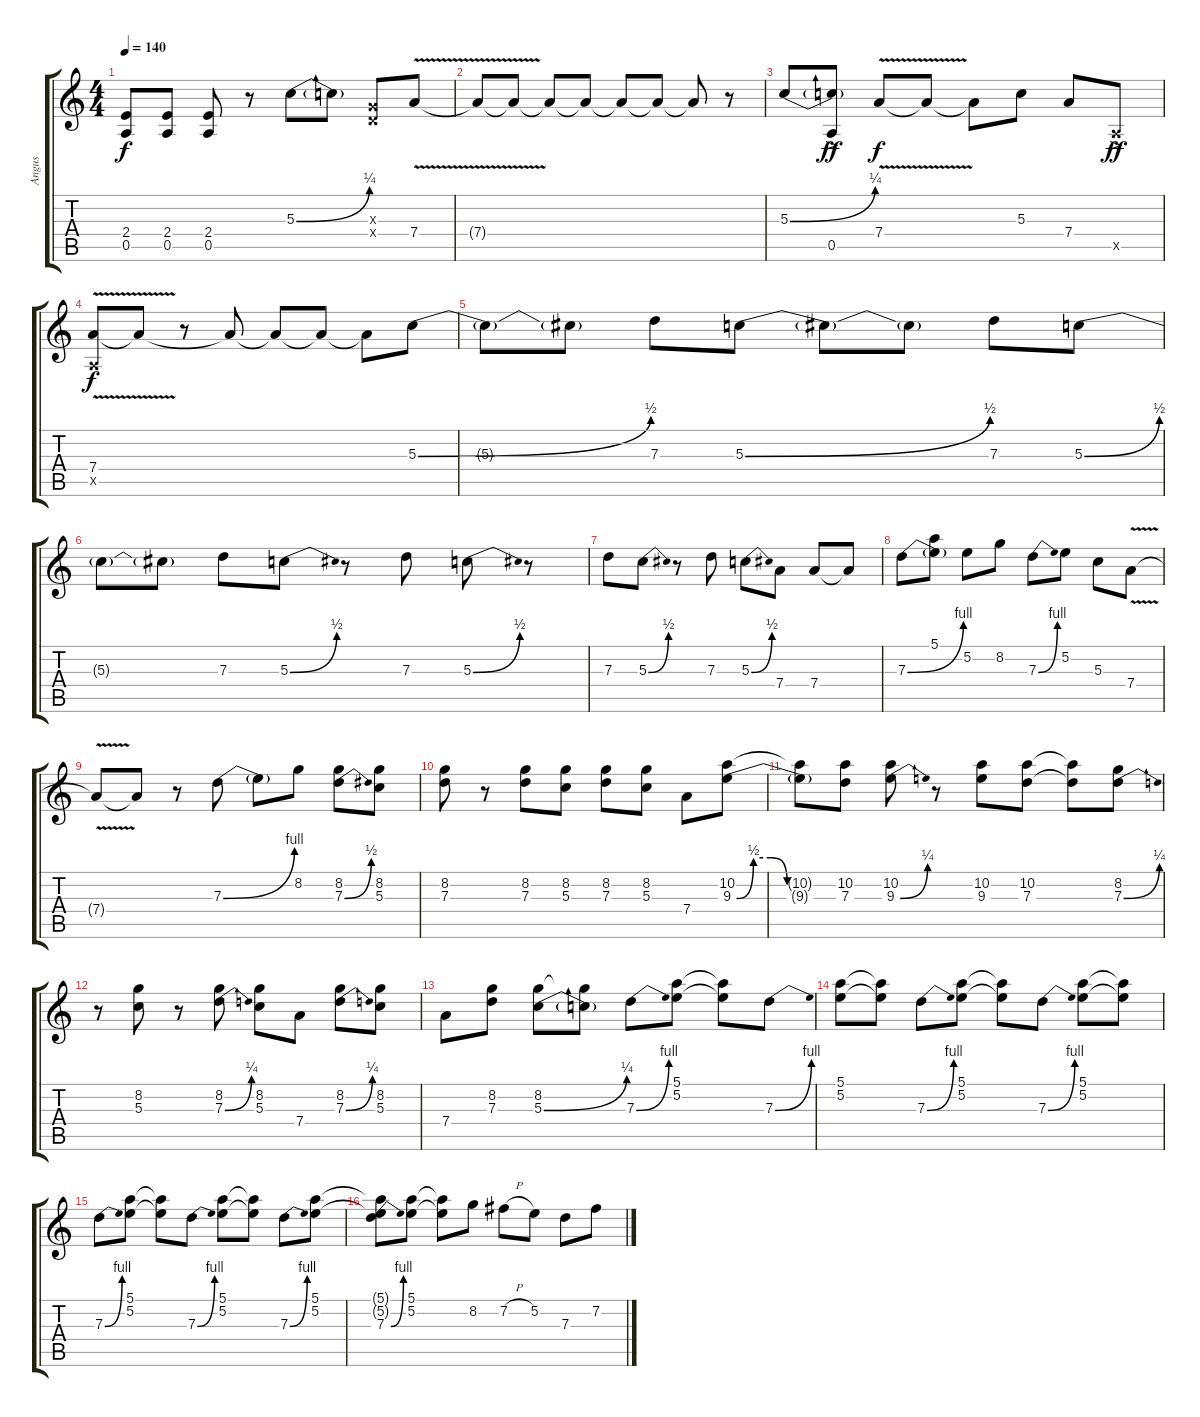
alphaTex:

\track ("Angus" "Angus") {instrument overdrivenguitar}
\staff {score tabs}
\tuning (E4 B3 G3 D3 A2 E2) {hide}
\ts (4 4)
\tempo 140
\clef g2
\ks c
(2.4 0.5).8{dy f} (2.4 0.5).8 (2.4 0.5).8 r.8 5.3{be (bend 0 0 60 1)}.8 5.3{t}.8 (0.3{x} 0.4{x}).8 7.4{v}.8 |
7.4{v t}.8 7.4{t}.8 7.4{t}.8 7.4{t}.8 7.4{t}.8 7.4{t}.8 7.4{t}.8 r.8 |
5.3{be (bend 0 0 60 1)}.8 (5.3{t} 0.5{ac}).8{dy ff} 7.4{v}.8{dy f} 7.4{t}.8 7.4{t}.8 5.3.8 7.4.8 0.5{ac x}.8{dy ff} |
(7.4{v} 0.5{x}).8{dy f} 7.4{t}.8 r.8 7.4{t}.8 7.4{t}.8 7.4{t}.8 7.4{t}.8 5.3{be (bend 0 0 60 2)}.8 |
5.3{t}.8 5.3{t}.8 7.3.8 5.3{be (bend 0 0 60 2)}.8 5.3{t}.8 5.3{t}.8 7.3.8 5.3{be (bend 0 0 60 2)}.8 |
5.3{t}.8 5.3{t}.8 7.3.8 5.3{be (bend 0 0 60 2)}.8 r.8 7.3.8 5.3{be (bend 0 0 60 2)}.8 r.8 |
7.3.8 5.3{be (bend 0 0 60 2)}.8 r.8 7.3.8 5.3{be (bend 0 0 60 2)}.8 7.4.8 7.4.8 7.4{t}.8 |
7.3{be (bend 0 0 60 4)}.8 (5.1 7.3{t}).8 5.2.8 8.2.8 7.3{be (bend 0 0 60 4)}.8 5.2.8 5.3.8 7.4{v}.8 |
7.4{t}.8 7.4{t}.8 r.8 7.3{be (bend 0 0 60 4)}.8 7.3{t}.8 8.2.8 (8.2 7.3{be (bend 0 0 60 2)}).8 (8.2 5.3).8 |
(8.2 7.3).8 r.8 (8.2 7.3).8 (8.2 5.3).8 (8.2 7.3).8 (8.2 5.3).8 7.4.8 (10.2 9.3{be (custom 0 0 10 2 20 2 30 0 60 0)}).8 |
(10.2{t} 9.3{t}).8 (10.2 7.3).8 (10.2 9.3{be (bend 0 0 60 1)}).8 r.8 (10.2 9.3).8 (10.2 7.3).8 (10.2{t} 7.3{t}).8 (8.2 7.3{be (bend 0 0 60 1)}).8 |
r.8 (8.2 5.3).8 r.8 (8.2 7.3{be (bend 0 0 60 1)}).8 (8.2 5.3).8 7.4.8 (8.2 7.3{be (bend 0 0 60 1)}).8 (8.2 5.3).8 |
7.4.8 (8.2 7.3).8 (8.2 5.3{be (bend 0 0 60 1)}).8 (8.2{t} 5.3{t}).8 7.3{be (bend 0 0 60 4)}.8 (5.1 5.2).8 (5.1{t} 5.2{t}).8 7.3{be (bend 0 0 60 4)}.8 |
(5.1 5.2).8 (5.1{t} 5.2{t}).8 7.3{be (bend 0 0 60 4)}.8 (5.1 5.2).8 (5.1{t} 5.2{t}).8 7.3{be (bend 0 0 60 4)}.8 (5.1 5.2).8 (5.1{t} 5.2{t}).8 |
7.3{be (bend 0 0 60 4)}.8 (5.1 5.2).8 (5.1{t} 5.2{t}).8 7.3{be (bend 0 0 60 4)}.8 (5.1 5.2).8 (5.1{t} 5.2{t}).8 7.3{be (bend 0 0 60 4)}.8 (5.1 5.2).8 |
(5.1{t} 5.2{t} 7.3{be (bend 0 0 60 4)}).8 (5.1 5.2).8 (5.1{t} 5.2{t}).8 8.2.8 7.2{h}.8 5.2.8 7.3.8 7.2.8
